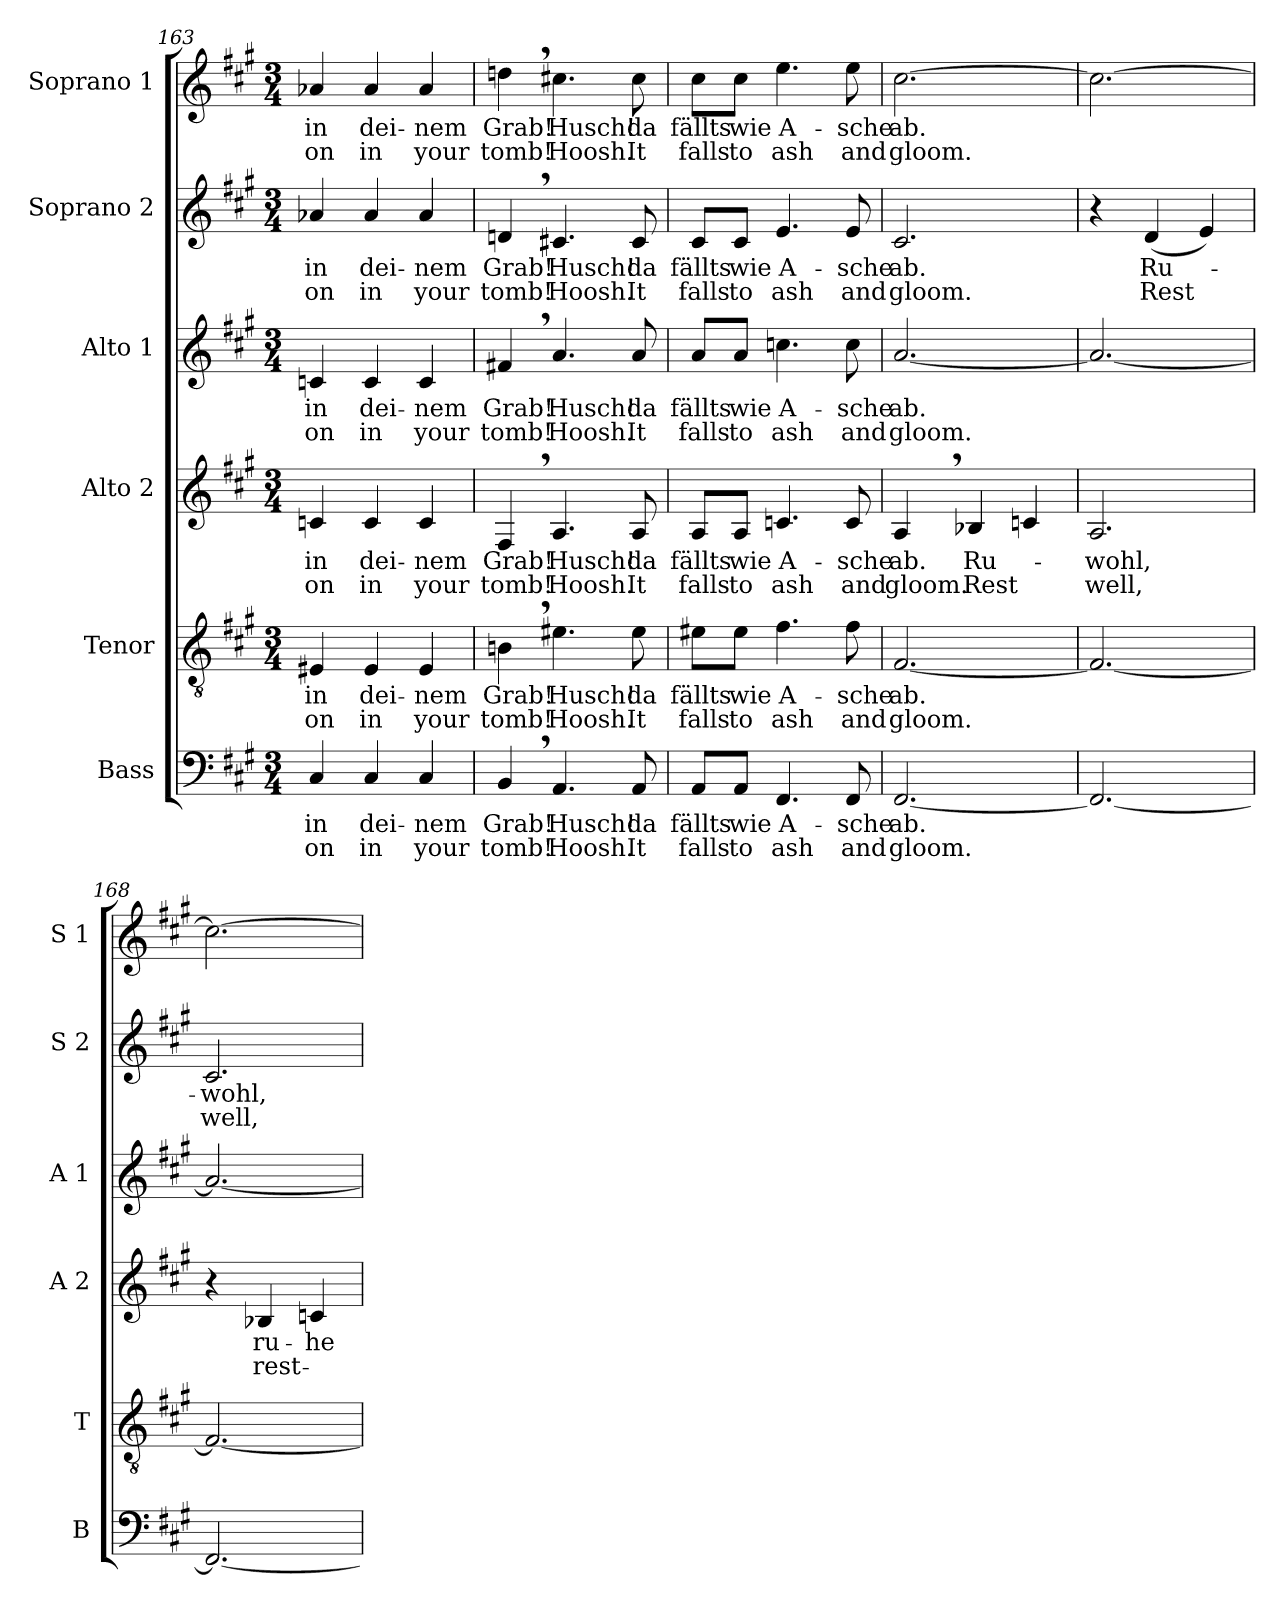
**kern	**text	**text	**kern	**text	**text	**kern	**text	**text	**kern	**text	**text	**kern	**text	**text	**kern	**text	**text
*part6	*part6	*part6	*part5	*part5	*part5	*part4	*part4	*part4	*part3	*part3	*part3	*part2	*part2	*part2	*part1	*part1	*part1
*staff6	*staff6	*staff6	*staff5	*staff5	*staff5	*staff4	*staff4	*staff4	*staff3	*staff3	*staff3	*staff2	*staff2	*staff2	*staff1	*staff1	*staff1
*I"Bass	*	*	*I"Tenor	*	*	*I"Alto 2	*	*	*I"Alto 1	*	*	*I"Soprano 2	*	*	*I"Soprano 1	*	*
*I'B	*	*	*I'T	*	*	*I'A 2	*	*	*I'A 1	*	*	*I'S 2	*	*	*I'S 1	*	*
*clefF4	*	*	*clefGv2	*	*	*clefG2	*	*	*clefG2	*	*	*clefG2	*	*	*clefG2	*	*
*k[f#c#g#]	*	*	*k[f#c#g#]	*	*	*k[f#c#g#]	*	*	*k[f#c#g#]	*	*	*k[f#c#g#]	*	*	*k[f#c#g#]	*	*
*f#:	*	*	*f#:	*	*	*f#:	*	*	*f#:	*	*	*f#:	*	*	*f#:	*	*
*M3/4	*	*	*M3/4	*	*	*M3/4	*	*	*M3/4	*	*	*M3/4	*	*	*M3/4	*	*
=163	=163	=163	=163	=163	=163	=163	=163	=163	=163	=163	=163	=163	=163	=163	=163	=163	=163
!	!LO:LY:b	!LO:LY:b	!	!	!	!	!	!	!	!	!	!	!	!	!	!	!
!	!	!	!	!LO:LY:b	!LO:LY:b	!	!	!	!	!	!	!	!	!	!	!	!
!	!	!	!	!	!	!	!LO:LY:b	!LO:LY:b	!	!	!	!	!	!	!	!	!
!	!	!	!	!	!	!	!	!	!	!LO:LY:b	!LO:LY:b	!	!	!	!	!	!
!	!	!	!	!	!	!	!	!	!	!	!	!	!LO:LY:b	!LO:LY:b	!	!	!
!	!	!	!	!	!	!	!	!	!	!	!	!	!	!	!	!LO:LY:b	!LO:LY:b
4C#/	in	on	4E#X/	in	on	4cn/	in	on	4cn/	in	on	4a-X/	in	on	4a-X/	in	on
!	!LO:LY:b	!LO:LY:b	!	!	!	!	!	!	!	!	!	!	!	!	!	!	!
!	!	!	!	!LO:LY:b	!LO:LY:b	!	!	!	!	!	!	!	!	!	!	!	!
!	!	!	!	!	!	!	!LO:LY:b	!LO:LY:b	!	!	!	!	!	!	!	!	!
!	!	!	!	!	!	!	!	!	!	!LO:LY:b	!LO:LY:b	!	!	!	!	!	!
!	!	!	!	!	!	!	!	!	!	!	!	!	!LO:LY:b	!LO:LY:b	!	!	!
!	!	!	!	!	!	!	!	!	!	!	!	!	!	!	!	!LO:LY:b	!LO:LY:b
4C#/	dei-	in	4E#/	dei-	in	4c/	dei-	in	4c/	dei-	in	4a-/	dei-	in	4a-/	dei-	in
!	!LO:LY:b	!LO:LY:b	!	!	!	!	!	!	!	!	!	!	!	!	!	!	!
!	!	!	!	!LO:LY:b	!LO:LY:b	!	!	!	!	!	!	!	!	!	!	!	!
!	!	!	!	!	!	!	!LO:LY:b	!LO:LY:b	!	!	!	!	!	!	!	!	!
!	!	!	!	!	!	!	!	!	!	!LO:LY:b	!LO:LY:b	!	!	!	!	!	!
!	!	!	!	!	!	!	!	!	!	!	!	!	!LO:LY:b	!LO:LY:b	!	!	!
!	!	!	!	!	!	!	!	!	!	!	!	!	!	!	!	!LO:LY:b	!LO:LY:b
4C#/	-nem	your	4E#/	-nem	your	4c/	-nem	your	4c/	-nem	your	4a-/	-nem	your	4a-/	-nem	your
=164	=164	=164	=164	=164	=164	=164	=164	=164	=164	=164	=164	=164	=164	=164	=164	=164	=164
!	!LO:LY:b	!LO:LY:b	!	!	!	!	!	!	!	!	!	!	!	!	!	!	!
!	!	!	!	!LO:LY:b	!LO:LY:b	!	!	!	!	!	!	!	!	!	!	!	!
!	!	!	!	!	!	!	!LO:LY:b	!LO:LY:b	!	!	!	!	!	!	!	!	!
!	!	!	!	!	!	!	!	!	!	!LO:LY:b	!LO:LY:b	!	!	!	!	!	!
!	!	!	!	!	!	!	!	!	!	!	!	!	!LO:LY:b	!LO:LY:b	!	!	!
!	!	!	!	!	!	!	!	!	!	!	!	!	!	!	!	!LO:LY:b	!LO:LY:b
4BB,>/	Grab!	tomb!	4Bn,>\	Grab!	tomb!	4F#,>/	Grab!	tomb!	4f#X,>/	Grab!	tomb!	4dn,>/	Grab!	tomb!	4ddn,>\	Grab!	tomb!
!	!LO:LY:b	!LO:LY:b	!	!	!	!	!	!	!	!	!	!	!	!	!	!	!
!	!	!	!	!LO:LY:b	!LO:LY:b	!	!	!	!	!	!	!	!	!	!	!	!
!	!	!	!	!	!	!	!LO:LY:b	!LO:LY:b	!	!	!	!	!	!	!	!	!
!	!	!	!	!	!	!	!	!	!	!LO:LY:b	!LO:LY:b	!	!	!	!	!	!
!	!	!	!	!	!	!	!	!	!	!	!	!	!LO:LY:b	!LO:LY:b	!	!	!
!	!	!	!	!	!	!	!	!	!	!	!	!	!	!	!	!LO:LY:b	!LO:LY:b
4.AA/	Husch!	Hoosh.	4.e#X\	Husch!	Hoosh.	4.A/	Husch!	Hoosh.	4.a/	Husch!	Hoosh.	4.c#X/	Husch!	Hoosh.	4.cc#X\	Husch!	Hoosh.
!	!LO:LY:b	!LO:LY:b	!	!	!	!	!	!	!	!	!	!	!	!	!	!	!
!	!	!	!	!LO:LY:b	!LO:LY:b	!	!	!	!	!	!	!	!	!	!	!	!
!	!	!	!	!	!	!	!LO:LY:b	!LO:LY:b	!	!	!	!	!	!	!	!	!
!	!	!	!	!	!	!	!	!	!	!LO:LY:b	!LO:LY:b	!	!	!	!	!	!
!	!	!	!	!	!	!	!	!	!	!	!	!	!LO:LY:b	!LO:LY:b	!	!	!
!	!	!	!	!	!	!	!	!	!	!	!	!	!	!	!	!LO:LY:b	!LO:LY:b
8AA/	da	It	8e#\	da	It	8A/	da	It	8a/	da	It	8c#/	da	It	8cc#\	da	It
=165	=165	=165	=165	=165	=165	=165	=165	=165	=165	=165	=165	=165	=165	=165	=165	=165	=165
!	!LO:LY:b	!LO:LY:b	!	!	!	!	!	!	!	!	!	!	!	!	!	!	!
!	!	!	!	!LO:LY:b	!LO:LY:b	!	!	!	!	!	!	!	!	!	!	!	!
!	!	!	!	!	!	!	!LO:LY:b	!LO:LY:b	!	!	!	!	!	!	!	!	!
!	!	!	!	!	!	!	!	!	!	!LO:LY:b	!LO:LY:b	!	!	!	!	!	!
!	!	!	!	!	!	!	!	!	!	!	!	!	!LO:LY:b	!LO:LY:b	!	!	!
!	!	!	!	!	!	!	!	!	!	!	!	!	!	!	!	!LO:LY:b	!LO:LY:b
8AA/L	fällts	falls	8e#X\L	fällts	falls	8A/L	fällts	falls	8a/L	fällts	falls	8c#/L	fällts	falls	8cc#\L	fällts	falls
!	!LO:LY:b	!LO:LY:b	!	!	!	!	!	!	!	!	!	!	!	!	!	!	!
!	!	!	!	!LO:LY:b	!LO:LY:b	!	!	!	!	!	!	!	!	!	!	!	!
!	!	!	!	!	!	!	!LO:LY:b	!LO:LY:b	!	!	!	!	!	!	!	!	!
!	!	!	!	!	!	!	!	!	!	!LO:LY:b	!LO:LY:b	!	!	!	!	!	!
!	!	!	!	!	!	!	!	!	!	!	!	!	!LO:LY:b	!LO:LY:b	!	!	!
!	!	!	!	!	!	!	!	!	!	!	!	!	!	!	!	!LO:LY:b	!LO:LY:b
8AA/J	wie	to	8e#\J	wie	to	8A/J	wie	to	8a/J	wie	to	8c#/J	wie	to	8cc#\J	wie	to
!	!LO:LY:b	!LO:LY:b	!	!	!	!	!	!	!	!	!	!	!	!	!	!	!
!	!	!	!	!LO:LY:b	!LO:LY:b	!	!	!	!	!	!	!	!	!	!	!	!
!	!	!	!	!	!	!	!LO:LY:b	!LO:LY:b	!	!	!	!	!	!	!	!	!
!	!	!	!	!	!	!	!	!	!	!LO:LY:b	!LO:LY:b	!	!	!	!	!	!
!	!	!	!	!	!	!	!	!	!	!	!	!	!LO:LY:b	!LO:LY:b	!	!	!
!	!	!	!	!	!	!	!	!	!	!	!	!	!	!	!	!LO:LY:b	!LO:LY:b
4.FF#/	A-	ash	4.f#\	A-	ash	4.cn/	A-	ash	4.ccn\	A-	ash	4.e/	A-	ash	4.ee\	A-	ash
!	!LO:LY:b	!LO:LY:b	!	!	!	!	!	!	!	!	!	!	!	!	!	!	!
!	!	!	!	!LO:LY:b	!LO:LY:b	!	!	!	!	!	!	!	!	!	!	!	!
!	!	!	!	!	!	!	!LO:LY:b	!LO:LY:b	!	!	!	!	!	!	!	!	!
!	!	!	!	!	!	!	!	!	!	!LO:LY:b	!LO:LY:b	!	!	!	!	!	!
!	!	!	!	!	!	!	!	!	!	!	!	!	!LO:LY:b	!LO:LY:b	!	!	!
!	!	!	!	!	!	!	!	!	!	!	!	!	!	!	!	!LO:LY:b	!LO:LY:b
8FF#/	-sche	and	8f#\	-sche	and	8c/	-sche	and	8cc\	-sche	and	8e/	-sche	and	8ee\	-sche	and
!!LO:LB:g=z
=166	=166	=166	=166	=166	=166	=166	=166	=166	=166	=166	=166	=166	=166	=166	=166	=166	=166
!	!LO:LY:b	!LO:LY:b	!	!	!	!	!	!	!	!	!	!	!	!	!	!	!
!	!	!	!	!LO:LY:b	!LO:LY:b	!	!	!	!	!	!	!	!	!	!	!	!
!	!	!	!	!	!	!	!LO:LY:b	!LO:LY:b	!	!	!	!	!	!	!	!	!
!	!	!	!	!	!	!	!	!	!	!LO:LY:b	!LO:LY:b	!	!	!	!	!	!
!	!	!	!	!	!	!	!	!	!	!	!	!	!LO:LY:b	!LO:LY:b	!	!	!
!	!	!	!	!	!	!	!	!	!	!	!	!	!	!	!	!LO:LY:b	!LO:LY:b
[2.FF#/	ab.	gloom.	[2.F#/	ab.	gloom.	4A,>/	ab.	gloom.	[2.a/	ab.	gloom.	2.c#/	ab.	gloom.	[2.cc#\	ab.	gloom.
!	!	!	!	!	!	!	!LO:LY:b	!LO:LY:b	!	!	!	!	!	!	!	!	!
.	.	.	.	.	.	4B-X/	Ru-	Rest	.	.	.	.	.	.	.	.	.
.	.	.	.	.	.	4cn/	.	.	.	.	.	.	.	.	.	.	.
=167	=167	=167	=167	=167	=167	=167	=167	=167	=167	=167	=167	=167	=167	=167	=167	=167	=167
!	!	!	!	!	!	!	!LO:LY:b	!LO:LY:b	!	!	!	!	!	!	!	!	!
2.FF#/_	.	.	2.F#/_	.	.	2.A/	wohl,	well,	2.a/_	.	.	4r	.	.	2.cc#\_	.	.
!	!	!	!	!	!	!	!	!	!	!	!	!	!LO:LY:b	!LO:LY:b	!	!	!
.	.	.	.	.	.	.	.	.	.	.	.	(<4d/	Ru-	Rest	.	.	.
.	.	.	.	.	.	.	.	.	.	.	.	4e/)	.	.	.	.	.
=168	=168	=168	=168	=168	=168	=168	=168	=168	=168	=168	=168	=168	=168	=168	=168	=168	=168
!	!	!	!	!	!	!	!	!	!	!	!	!	!LO:LY:b	!LO:LY:b	!	!	!
2.FF#/_	.	.	2.F#/_	.	.	4r	.	.	2.a/_	.	.	2.c#/	wohl,	well,	2.cc#\_	.	.
!	!	!	!	!	!	!	!LO:LY:b	!LO:LY:b	!	!	!	!	!	!	!	!	!
.	.	.	.	.	.	4B-X/	ru-	rest-	.	.	.	.	.	.	.	.	.
!	!	!	!	!	!	!	!LO:LY:b	!	!	!	!	!	!	!	!	!	!
.	.	.	.	.	.	4cn/	-he	.	.	.	.	.	.	.	.	.	.
=	=	=	=	=	=	=	=	=	=	=	=	=	=	=	=	=	=
*-	*-	*-	*-	*-	*-	*-	*-	*-	*-	*-	*-	*-	*-	*-	*-	*-	*-
